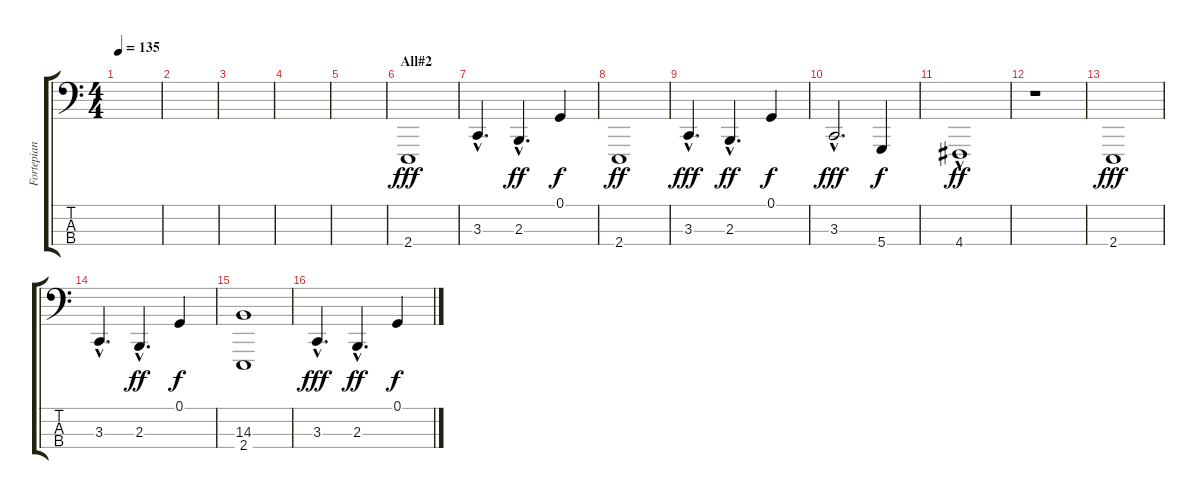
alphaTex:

\track ("Fortepian" "Fortepian") {instrument acousticgrandpiano}
\staff {score tabs}
\tuning (G2 D2 A1 D1) {hide}
\ts (4 4)
\tempo 135
\clef f4
\ks c
|
|
|
|
|
\section ("" "All#2")
2.4.1{dy fff} |
3.3{hac}.4{d} 2.3{hac}.4{d dy ff} 0.1.4{dy f} |
2.4.1{dy ff} |
3.3{hac}.4{d dy fff} 2.3{hac}.4{d dy ff} 0.1.4{dy f} |
3.3{hac}.2{d dy fff} 5.4.4{dy f} |
4.4{hac}.1{dy ff} |
r.1 |
2.4.1{dy fff} |
3.3{hac}.4{d} 2.3{hac}.4{d dy ff} 0.1.4{dy f} |
(14.3 2.4).1 |
3.3{hac}.4{d dy fff} 2.3{hac}.4{d dy ff} 0.1.4{dy f}
